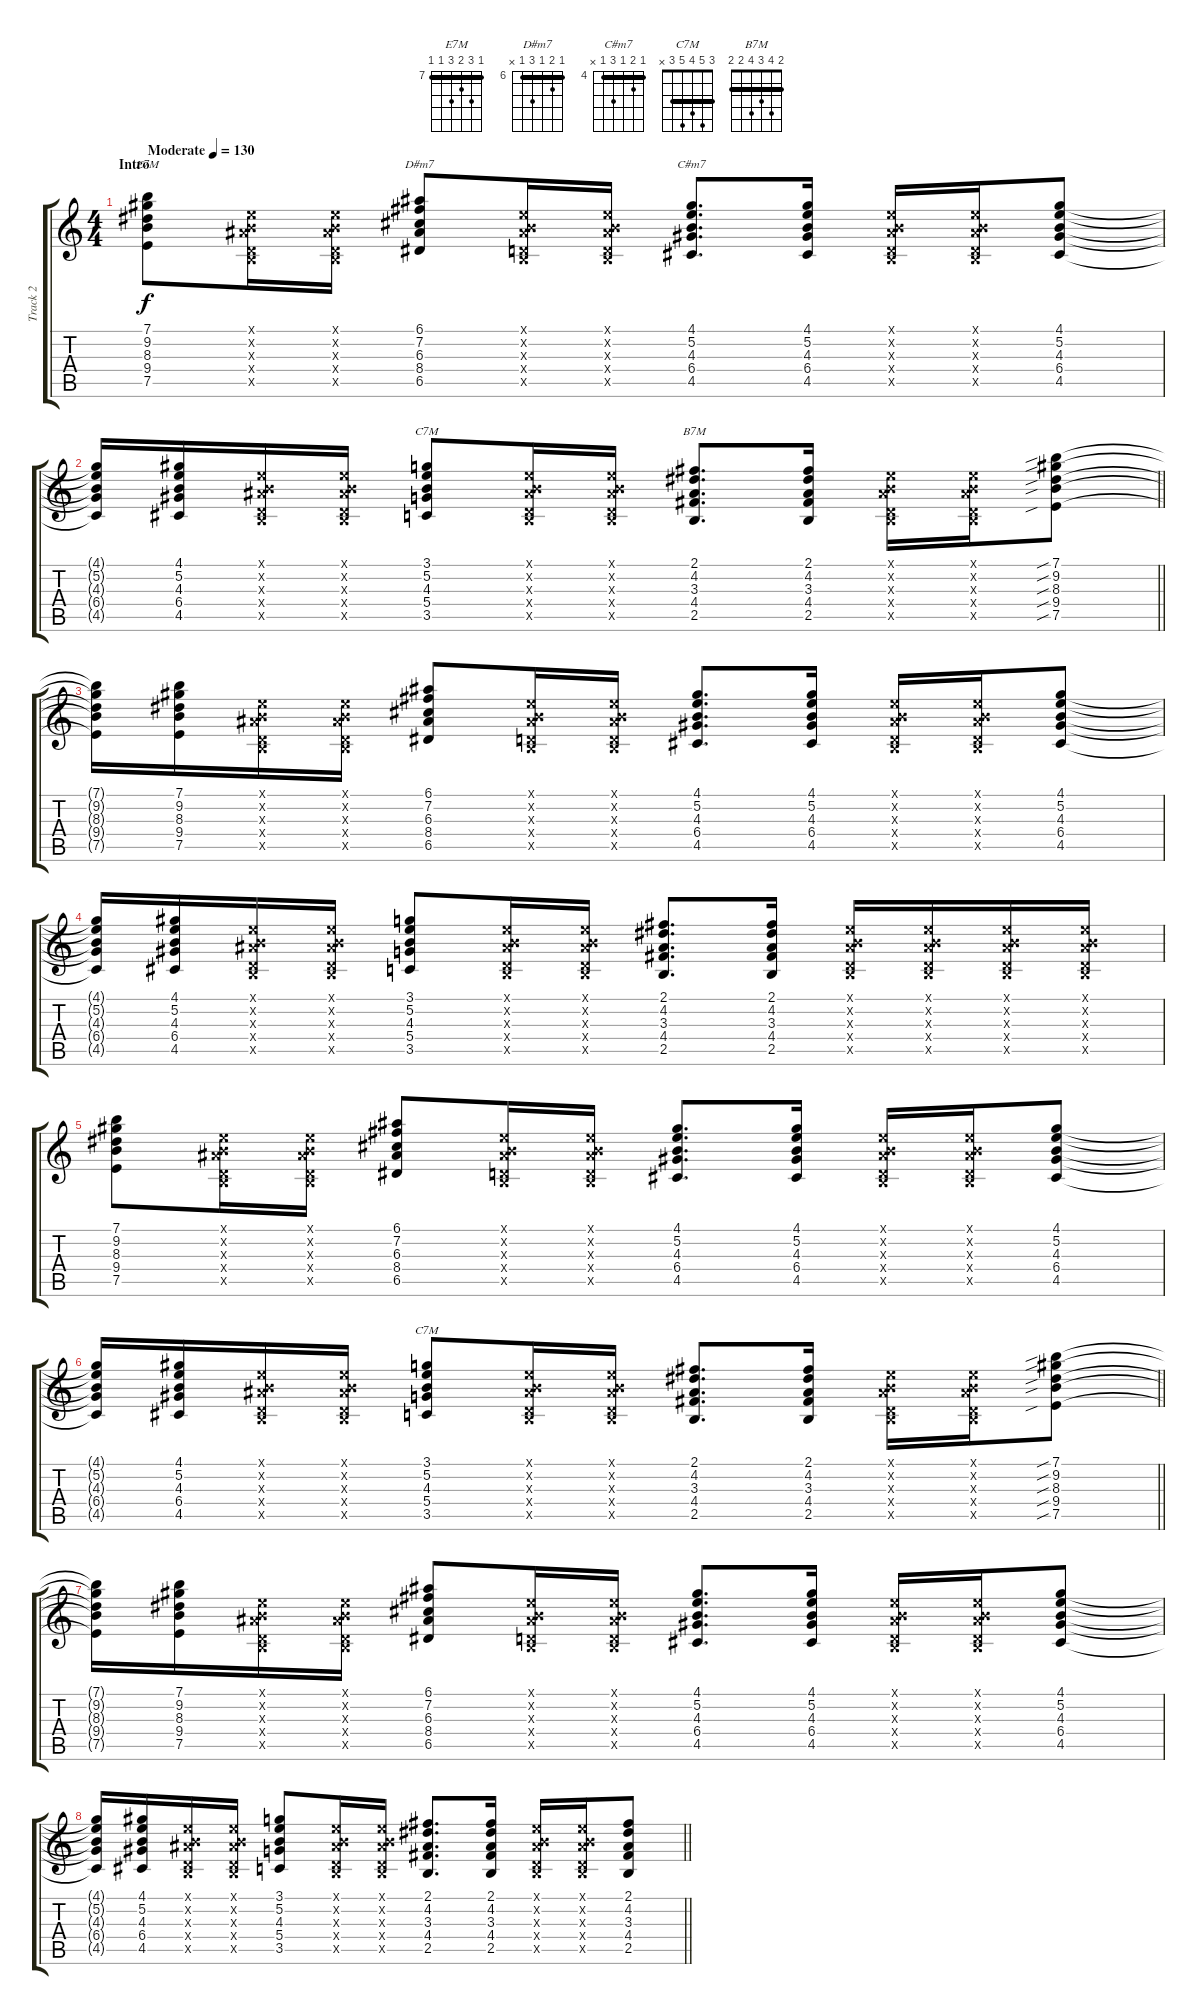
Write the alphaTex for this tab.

\track ("Track 2" "Track 2") {instrument acousticguitarsteel}
\staff {score tabs}
\tuning (E4 B3 G3 D3 A2 E2) {hide}
\chord ("E7M" 7 9 8 9 7 7) {firstfret 7 barre 7}
\chord ("D#m7" 6 7 6 8 6 x) {firstfret 6 barre 6}
\chord ("C#m7" 4 5 4 6 4 x) {firstfret 4 barre 4}
\chord ("C7M" 3 5 4 5 3 3) {barre 3}
\chord ("B7M" 2 4 3 4 2 2) {barre 2}
\chord ("C7M" 3 5 4 5 3 x) {barre 3}
\ts (4 4)
\section ("" "Intro")
\tempo (130 "Moderate")
\clef g2
\ks c
(7.1 9.2 8.3 9.4 7.5).8{ch "E7M" dy f volume 10 instrument acousticguitarsteel} (0.1{x} 0.2{x} 3.3{x} 0.4{x} 2.5{x}).16 (0.1{x} 0.2{x} 3.3{x} 0.4{x} 2.5{x}).16 (6.1 7.2 6.3 8.4 6.5).8{ch "D#m7"} (0.1{x} 0.2{x} 3.3{x} 0.4{x} 2.5{x}).16 (0.1{x} 0.2{x} 3.3{x} 0.4{x} 2.5{x}).16 (4.1 5.2 4.3 6.4 4.5).8{d ch "C#m7"} (4.1 5.2 4.3 6.4 4.5).16 (0.1{x} 0.2{x} 3.3{x} 0.4{x} 2.5{x}).16 (0.1{x} 0.2{x} 3.3{x} 0.4{x} 2.5{x}).16 (4.1 5.2 4.3 6.4 4.5).8 |
\barLineRight lightlight
(4.1{t} 5.2{t} 4.3{t} 6.4{t} 4.5{t}).16 (4.1 5.2 4.3 6.4 4.5).16 (0.1{x} 0.2{x} 3.3{x} 0.4{x} 2.5{x}).16 (0.1{x} 0.2{x} 3.3{x} 0.4{x} 2.5{x}).16 (3.1 5.2 4.3 5.4 3.5).8{ch "C7M"} (0.1{x} 0.2{x} 3.3{x} 0.4{x} 2.5{x}).16 (0.1{x} 0.2{x} 3.3{x} 0.4{x} 2.5{x}).16 (2.1 4.2 3.3 4.4 2.5).8{d ch "B7M"} (2.1 4.2 3.3 4.4 2.5).16 (0.1{x} 0.2{x} 3.3{x} 0.4{x} 2.5{x}).16 (0.1{x} 0.2{x} 3.3{x} 0.4{x} 2.5{x}).16 (7.1{sib} 9.2{sib} 8.3{sib} 9.4{sib} 7.5{sib}).8 |
(7.1{t} 9.2{t} 8.3{t} 9.4{t} 7.5{t}).16 (7.1 9.2 8.3 9.4 7.5).16 (0.1{x} 0.2{x} 3.3{x} 0.4{x} 2.5{x}).16 (0.1{x} 0.2{x} 3.3{x} 0.4{x} 2.5{x}).16 (6.1 7.2 6.3 8.4 6.5).8 (0.1{x} 0.2{x} 3.3{x} 0.4{x} 2.5{x}).16 (0.1{x} 0.2{x} 3.3{x} 0.4{x} 2.5{x}).16 (4.1 5.2 4.3 6.4 4.5).8{d} (4.1 5.2 4.3 6.4 4.5).16 (0.1{x} 0.2{x} 3.3{x} 0.4{x} 2.5{x}).16 (0.1{x} 0.2{x} 3.3{x} 0.4{x} 2.5{x}).16 (4.1 5.2 4.3 6.4 4.5).8 |
(4.1{t} 5.2{t} 4.3{t} 6.4{t} 4.5{t}).16 (4.1 5.2 4.3 6.4 4.5).16 (0.1{x} 0.2{x} 3.3{x} 0.4{x} 2.5{x}).16 (0.1{x} 0.2{x} 3.3{x} 0.4{x} 2.5{x}).16 (3.1 5.2 4.3 5.4 3.5).8 (0.1{x} 0.2{x} 3.3{x} 0.4{x} 2.5{x}).16 (0.1{x} 0.2{x} 3.3{x} 0.4{x} 2.5{x}).16 (2.1 4.2 3.3 4.4 2.5).8{d} (2.1 4.2 3.3 4.4 2.5).16 (0.1{x} 0.2{x} 3.3{x} 0.4{x} 2.5{x}).16 (0.1{x} 0.2{x} 3.3{x} 0.4{x} 2.5{x}).16 (0.1{x} 0.2{x} 3.3{x} 0.4{x} 2.5{x}).16 (0.1{x} 0.2{x} 3.3{x} 0.4{x} 2.5{x}).16 |
(7.1 9.2 8.3 9.4 7.5).8 (0.1{x} 0.2{x} 3.3{x} 0.4{x} 2.5{x}).16 (0.1{x} 0.2{x} 3.3{x} 0.4{x} 2.5{x}).16 (6.1 7.2 6.3 8.4 6.5).8 (0.1{x} 0.2{x} 3.3{x} 0.4{x} 2.5{x}).16 (0.1{x} 0.2{x} 3.3{x} 0.4{x} 2.5{x}).16 (4.1 5.2 4.3 6.4 4.5).8{d} (4.1 5.2 4.3 6.4 4.5).16 (0.1{x} 0.2{x} 3.3{x} 0.4{x} 2.5{x}).16 (0.1{x} 0.2{x} 3.3{x} 0.4{x} 2.5{x}).16 (4.1 5.2 4.3 6.4 4.5).8 |
\barLineRight lightlight
(4.1{t} 5.2{t} 4.3{t} 6.4{t} 4.5{t}).16 (4.1 5.2 4.3 6.4 4.5).16 (0.1{x} 0.2{x} 3.3{x} 0.4{x} 2.5{x}).16 (0.1{x} 0.2{x} 3.3{x} 0.4{x} 2.5{x}).16 (3.1 5.2 4.3 5.4 3.5).8{ch "C7M"} (0.1{x} 0.2{x} 3.3{x} 0.4{x} 2.5{x}).16 (0.1{x} 0.2{x} 3.3{x} 0.4{x} 2.5{x}).16 (2.1 4.2 3.3 4.4 2.5).8{d} (2.1 4.2 3.3 4.4 2.5).16 (0.1{x} 0.2{x} 3.3{x} 0.4{x} 2.5{x}).16 (0.1{x} 0.2{x} 3.3{x} 0.4{x} 2.5{x}).16 (7.1{sib} 9.2{sib} 8.3{sib} 9.4{sib} 7.5{sib}).8 |
(7.1{t} 9.2{t} 8.3{t} 9.4{t} 7.5{t}).16 (7.1 9.2 8.3 9.4 7.5).16 (0.1{x} 0.2{x} 3.3{x} 0.4{x} 2.5{x}).16 (0.1{x} 0.2{x} 3.3{x} 0.4{x} 2.5{x}).16 (6.1 7.2 6.3 8.4 6.5).8 (0.1{x} 0.2{x} 3.3{x} 0.4{x} 2.5{x}).16 (0.1{x} 0.2{x} 3.3{x} 0.4{x} 2.5{x}).16 (4.1 5.2 4.3 6.4 4.5).8{d} (4.1 5.2 4.3 6.4 4.5).16 (0.1{x} 0.2{x} 3.3{x} 0.4{x} 2.5{x}).16 (0.1{x} 0.2{x} 3.3{x} 0.4{x} 2.5{x}).16 (4.1 5.2 4.3 6.4 4.5).8 |
\barLineRight lightlight
(4.1{t} 5.2{t} 4.3{t} 6.4{t} 4.5{t}).16 (4.1 5.2 4.3 6.4 4.5).16 (0.1{x} 0.2{x} 3.3{x} 0.4{x} 2.5{x}).16 (0.1{x} 0.2{x} 3.3{x} 0.4{x} 2.5{x}).16 (3.1 5.2 4.3 5.4 3.5).8 (0.1{x} 0.2{x} 3.3{x} 0.4{x} 2.5{x}).16 (0.1{x} 0.2{x} 3.3{x} 0.4{x} 2.5{x}).16 (2.1 4.2 3.3 4.4 2.5).8{d} (2.1 4.2 3.3 4.4 2.5).16 (0.1{x} 0.2{x} 3.3{x} 0.4{x} 2.5{x}).16 (0.1{x} 0.2{x} 3.3{x} 0.4{x} 2.5{x}).16 (2.1 4.2 3.3 4.4 2.5).8
